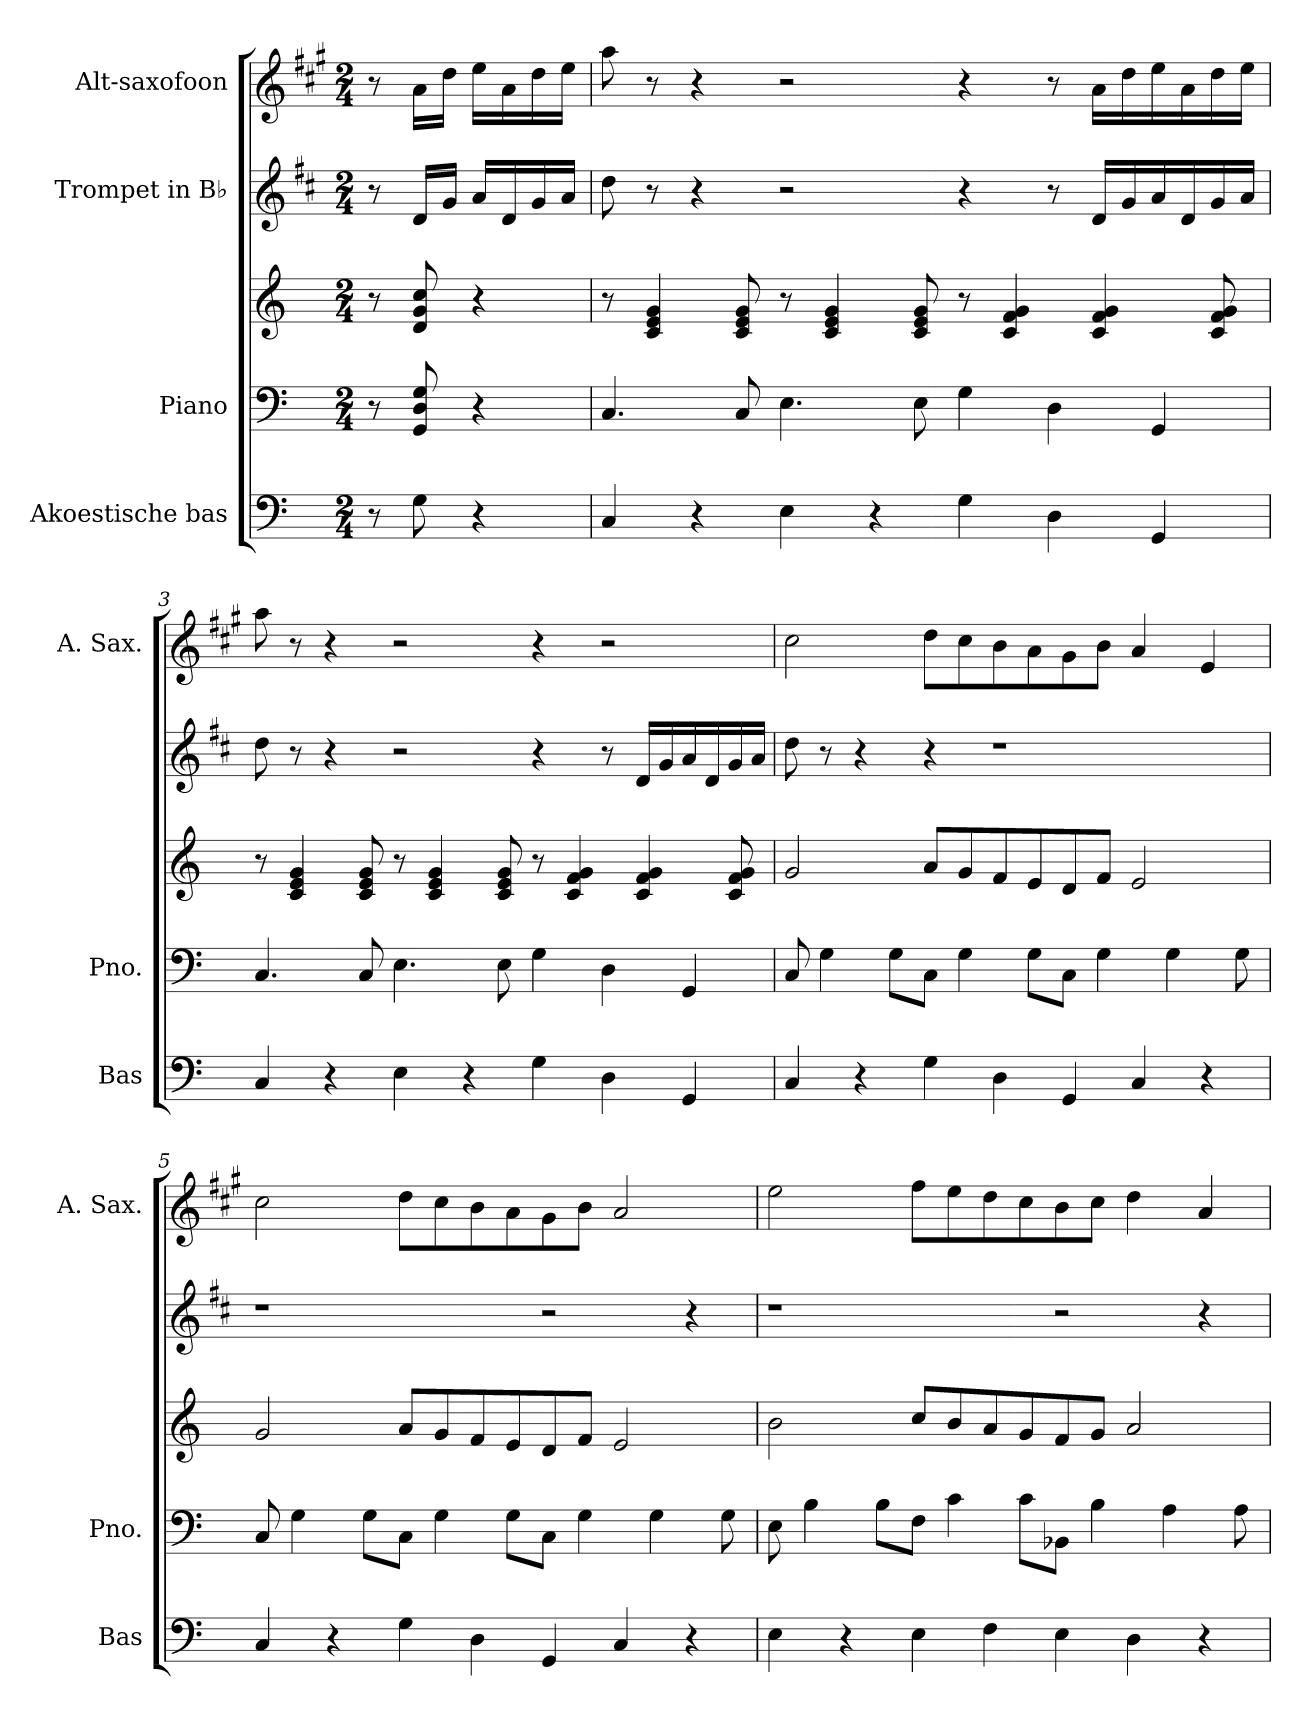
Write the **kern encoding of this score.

**kern	**kern	**kern	**kern	**kern
*part4	*part3	*part3	*part2	*part1
*staff5	*staff4	*staff3	*staff2	*staff1
*I"Akoestische bas	*I"Piano	*	*I"Trompet in B♭	*I"Alt-saxofoon
*I'Bas	*I'Pno.	*	*	*I'A. Sax.
*clefF4	*clefF4	*clefG2	*clefG2	*clefG2
*ITrd7c12	*	*	*ITrd1c2	*ITrd5c9
*k[]	*k[]	*k[]	*k[]	*k[]
*M2/4	*M2/4	*M2/4	*M2/4	*M2/4
*MM132	*MM132	*MM132	*MM132	*MM132
=1	=1	=1	=1	=1
8r	8r	8r	8r	8r
8GG\	8GG/ 8D/ 8G/	8d/ 8g/ 8cc/	16c/LL	16c\LL
.	.	.	16f/JJ	16f\JJ
4r	4r	4r	16g/LL	16g\LL
.	.	.	16c/	16c\
.	.	.	16f/	16f\
.	.	.	16g/JJ	16g\JJ
=2	=2	=2	=2	=2
4CC/	4.C/	8r	8cc\	8cc\
.	.	4c/ 4e/ 4g/	8r	8r
4r	.	.	4r	4r
.	8C/	8c/ 8e/ 8g/	.	.
4EE\	4.E\	8r	2r	2r
.	.	4c/ 4e/ 4g/	.	.
4r	.	.	.	.
.	8E\	8c/ 8e/ 8g/	.	.
4GG\	4G\	8r	4r	4r
.	.	4c/ 4f/ 4g/	.	.
4DD\	4D\	.	8r	8r
.	.	4c/ 4f/ 4g/	16c/LL	16c\LL
.	.	.	16f/	16f\
4GGG/	4GG/	.	16g/	16g\
.	.	.	16c/	16c\
.	.	8c/ 8f/ 8g/	16f/	16f\
.	.	.	16g/JJ	16g\JJ
!!LO:LB:g=z
=3	=3	=3	=3	=3
4CC/	4.C/	8r	8cc\	8cc\
.	.	4c/ 4e/ 4g/	8r	8r
4r	.	.	4r	4r
.	8C/	8c/ 8e/ 8g/	.	.
4EE\	4.E\	8r	2r	2r
.	.	4c/ 4e/ 4g/	.	.
4r	.	.	.	.
.	8E\	8c/ 8e/ 8g/	.	.
4GG\	4G\	8r	4r	4r
.	.	4c/ 4f/ 4g/	.	.
4DD\	4D\	.	8r	2r
.	.	4c/ 4f/ 4g/	16c/LL	.
.	.	.	16f/	.
4GGG/	4GG/	.	16g/	.
.	.	.	16c/	.
.	.	8c/ 8f/ 8g/	16f/	.
.	.	.	16g/JJ	.
=4	=4	=4	=4	=4
4CC/	8C/	2g/	8cc\	2e\
.	4G\	.	8r	.
4r	.	.	4r	.
.	8G\L	.	.	.
4GG\	8C\J	8a/L	4r	8f\L
.	4G\	8g/	.	8e\
4DD\	.	8f/	1r	8d\
.	8G\L	8e/	.	8c\
4GGG/	8C\J	8d/	.	8B\
.	4G\	8f/J	.	8d\J
4CC/	.	2e/	.	4c/
.	4G\	.	.	.
4r	.	.	.	4G/
.	8G\	.	.	.
!!LO:PB:g=z
=5	=5	=5	=5	=5
4CC/	8C/	2g/	1r	2e\
.	4G\	.	.	.
4r	.	.	.	.
.	8G\L	.	.	.
4GG\	8C\J	8a/L	.	8f\L
.	4G\	8g/	.	8e\
4DD\	.	8f/	.	8d\
.	8G\L	8e/	.	8c\
4GGG/	8C\J	8d/	2r	8B\
.	4G\	8f/J	.	8d\J
4CC/	.	2e/	.	2c/
.	4G\	.	.	.
4r	.	.	4r	.
.	8G\	.	.	.
=6	=6	=6	=6	=6
4EE\	8E\	2b\	1r	2g\
.	4B\	.	.	.
4r	.	.	.	.
.	8B\L	.	.	.
4EE\	8F\J	8cc/L	.	8a\L
.	4c\	8b/	.	8g\
4FF\	.	8a/	.	8f\
.	8c\L	8g/	.	8e\
4EE\	8BB-X\J	8f/	2r	8d\
.	4B\	8g/J	.	8e\J
4DD\	.	2a/	.	4f\
.	4A\	.	.	.
4r	.	.	4r	4c/
.	8A\	.	.	.
=	=	=	=	=
*-	*-	*-	*-	*-
